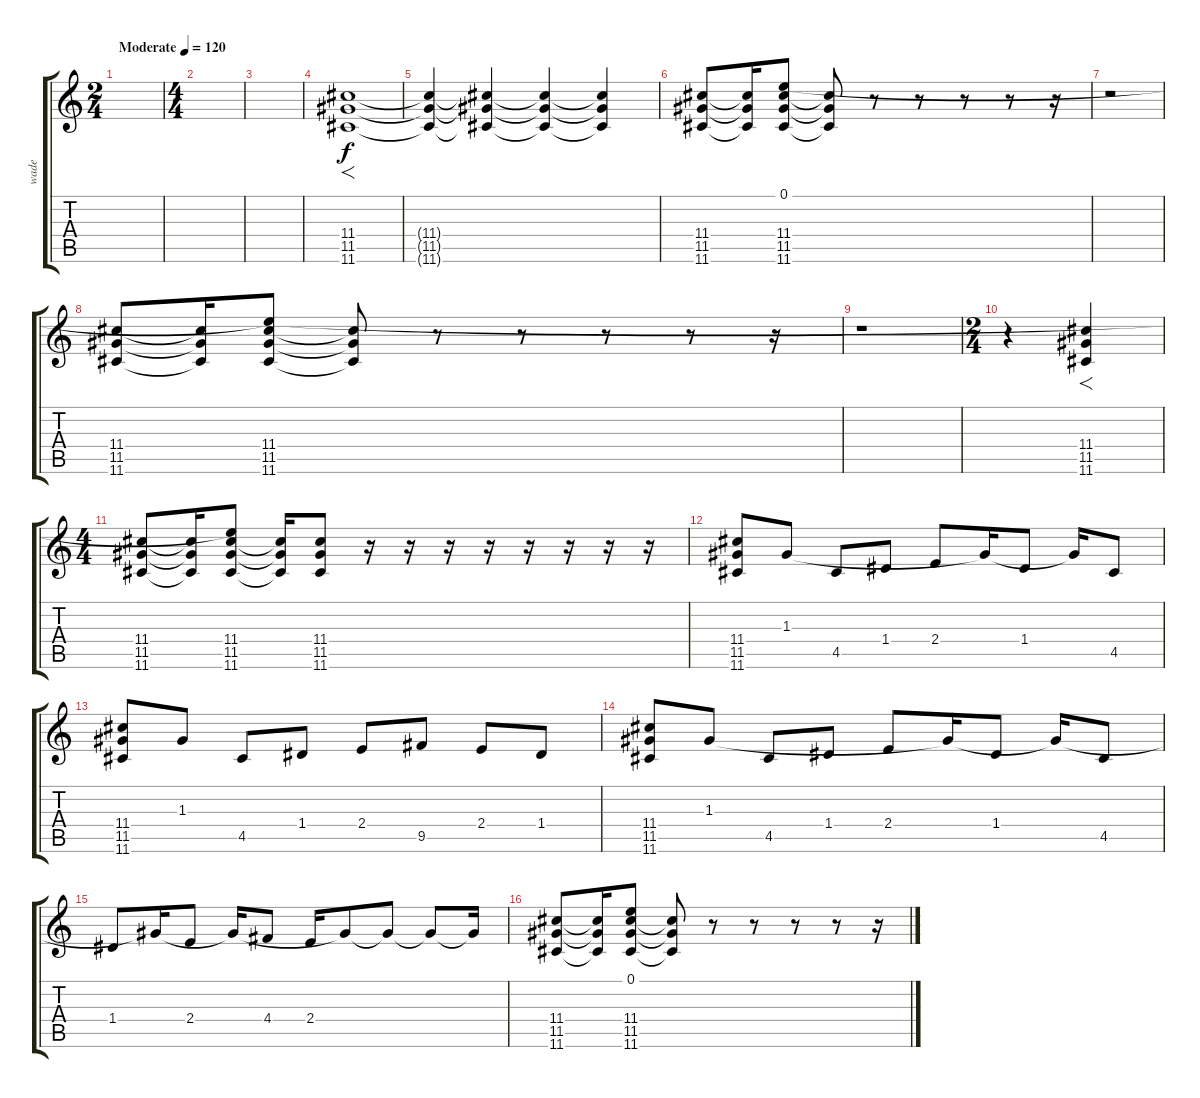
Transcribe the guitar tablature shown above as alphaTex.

\track ("wade" "wade") {instrument overdrivenguitar}
\staff {score tabs}
\tuning (E4 B3 G3 D3 A2 D2) {hide}
\ts (2 4)
\tempo (120 "Moderate")
\clef g2
\ks c
|
\ts (4 4)
|
|
(11.4 11.5 11.6).1{f} |
(11.4{t} 11.5{t} 11.6{t}).4 (11.4{t} 11.5{t} 11.6{t}).4 (11.4{t} 11.5{t} 11.6{t}).4 (11.4{t} 11.5{t} 11.6{t}).4 |
(11.4 11.5 11.6).8 (11.4{t} 11.5{t} 11.6{t}).16 (0.1 11.4 11.5 11.6).8 (11.4{t} 11.5{t} 11.6{t}).8 r.8 r.8 r.8 r.8 r.16 |
r.1 |
(11.4 11.5 11.6).8 (11.4{t} 11.5{t} 11.6{t}).16 (0.1{t} 11.4 11.5 11.6).8 (11.4{t} 11.5{t} 11.6{t}).8 r.8 r.8 r.8 r.8 r.16 |
r.1 |
\ts (2 4)
r.4 (11.4 11.5 11.6).4{f} |
\ts (4 4)
(11.4 11.5 11.6).8 (11.4{t} 11.5{t} 11.6{t}).16 (0.1{t} 11.4 11.5 11.6).8 (11.4{t} 11.5{t} 11.6{t}).16 (11.4 11.5 11.6).8 r.16 r.16 r.16 r.16 r.16 r.16 r.16 r.16 |
(11.4 11.5 11.6).8 1.3.8 4.5.8 1.4.8 2.4.8 1.3{t}.16 1.4.8 1.3{t}.16 4.5.8 |
(11.4 11.5 11.6).8 1.3.8 4.5.8 1.4.8 2.4.8 9.5.8 2.4.8 1.4.8 |
(11.4 11.5 11.6).8 1.3.8 4.5.8 1.4.8 2.4.8 1.3{t}.16 1.4.8 1.3{t}.16 4.5.8 |
1.4.8 1.3{t}.16 2.4.8 1.3{t}.16 4.4.8 2.4.16 1.3{t}.8 1.3{t}.8 1.3{t}.8 1.3{t}.16 |
(11.4 11.5 11.6).8 (11.4{t} 11.5{t} 11.6{t}).16 (0.1 11.4 11.5 11.6).8 (11.4{t} 11.5{t} 11.6{t}).8 r.8 r.8 r.8 r.8 r.16
